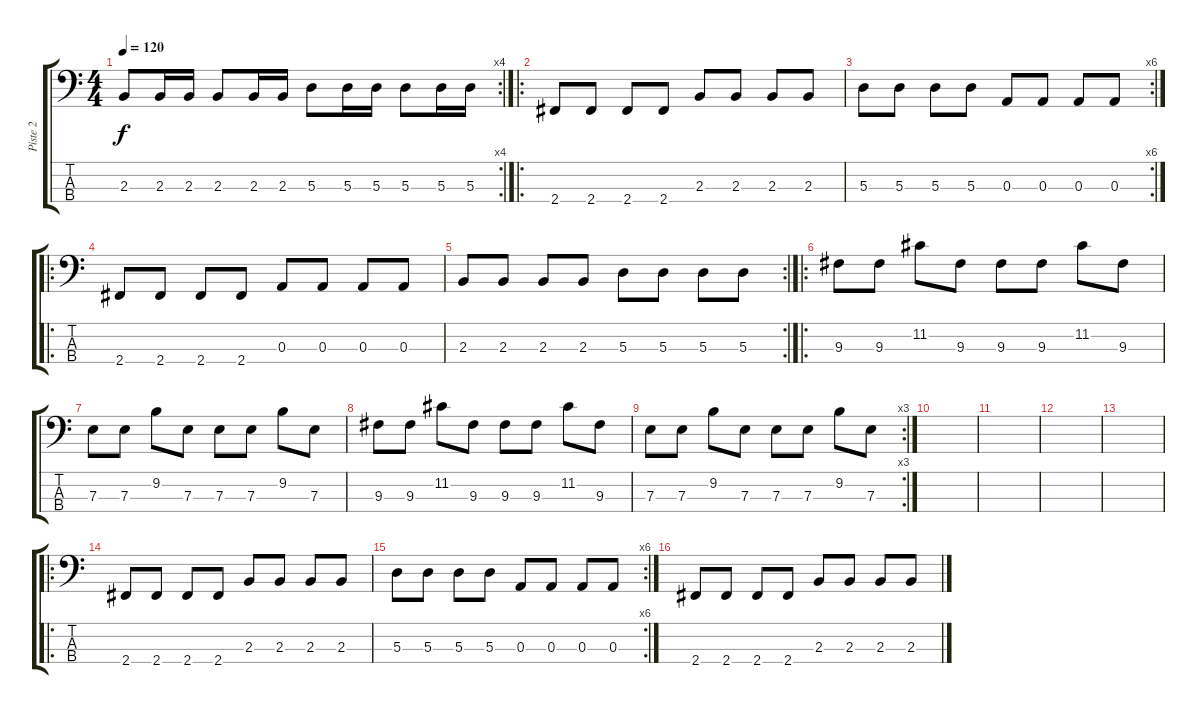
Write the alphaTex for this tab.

\track ("Piste 2" "Piste 2") {instrument electricbassfinger}
\staff {score tabs}
\tuning (G2 D2 A1 E1) {hide}
\rc 4
\ts (4 4)
\tempo 120
\clef f4
\ks c
2.3.8{dy f} 2.3.16 2.3.16 2.3.8 2.3.16 2.3.16 5.3.8 5.3.16 5.3.16 5.3.8 5.3.16 5.3.16 |
\ro
2.4.8 2.4.8 2.4.8 2.4.8 2.3.8 2.3.8 2.3.8 2.3.8 |
\rc 6
5.3.8 5.3.8 5.3.8 5.3.8 0.3.8 0.3.8 0.3.8 0.3.8 |
\ro
2.4.8 2.4.8 2.4.8 2.4.8 0.3.8 0.3.8 0.3.8 0.3.8 |
\rc 2
2.3.8 2.3.8 2.3.8 2.3.8 5.3.8 5.3.8 5.3.8 5.3.8 |
\ro
9.3.8 9.3.8 11.2.8 9.3.8 9.3.8 9.3.8 11.2.8 9.3.8 |
7.3.8 7.3.8 9.2.8 7.3.8 7.3.8 7.3.8 9.2.8 7.3.8 |
9.3.8 9.3.8 11.2.8 9.3.8 9.3.8 9.3.8 11.2.8 9.3.8 |
\rc 3
7.3.8 7.3.8 9.2.8 7.3.8 7.3.8 7.3.8 9.2.8 7.3.8 |
|
|
|
|
\ro
2.4.8 2.4.8 2.4.8 2.4.8 2.3.8 2.3.8 2.3.8 2.3.8 |
\rc 6
5.3.8 5.3.8 5.3.8 5.3.8 0.3.8 0.3.8 0.3.8 0.3.8 |
2.4.8 2.4.8 2.4.8 2.4.8 2.3.8 2.3.8 2.3.8 2.3.8
